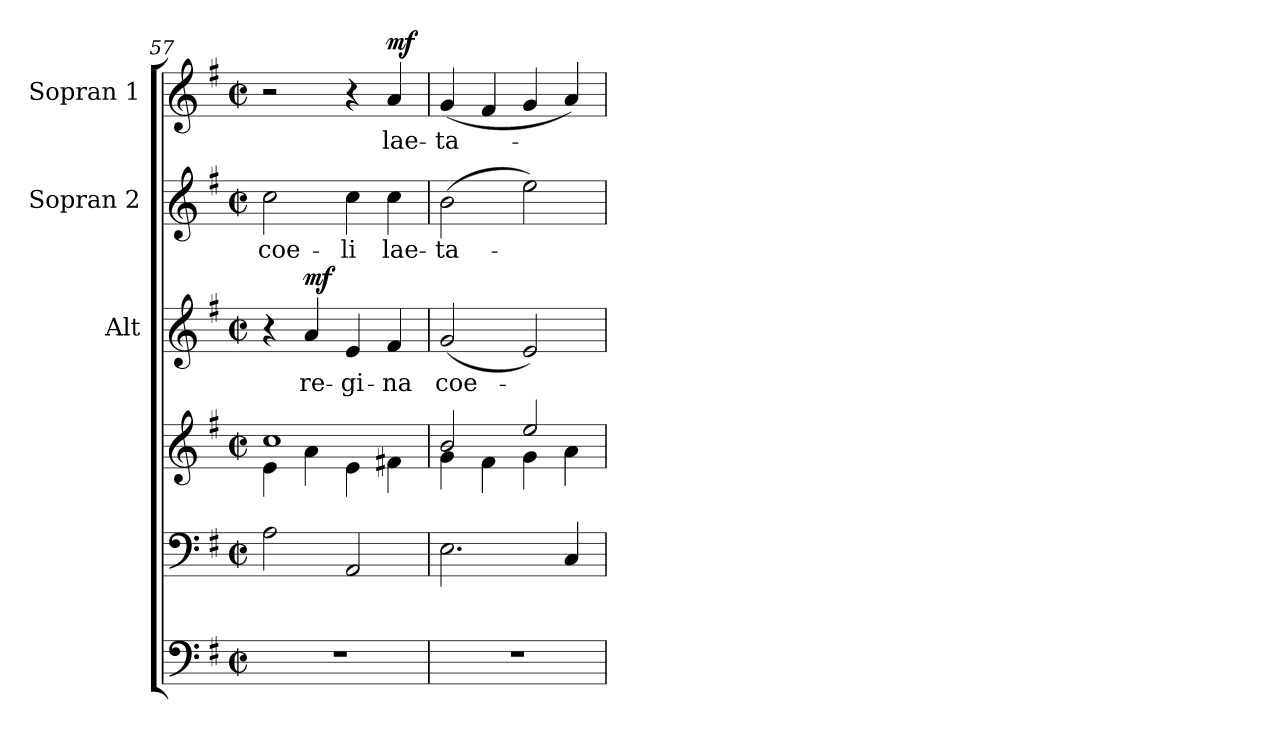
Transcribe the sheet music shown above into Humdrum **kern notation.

**kern	**kern	**kern	**kern	**text	**dynam	**kern	**text	**kern	**text	**dynam
*part5	*part4	*part4	*part3	*part3	*part3	*part2	*part2	*part1	*part1	*part1
*staff6	*staff5	*staff4	*staff3	*staff3	*staff3	*staff2	*staff2	*staff1	*staff1	*staff1
*	*	*	*I"Alt	*	*	*I"Sopran 2	*	*I"Sopran 1	*	*
*	*	*	*I'A.	*	*	*I'S. 2	*	*I'S. 1	*	*
*clefF4	*clefF4	*clefG2	*clefG2	*	*	*clefG2	*	*clefG2	*	*
*k[f#]	*k[f#]	*k[f#]	*k[f#]	*	*	*k[f#]	*	*k[f#]	*	*
*G:	*G:	*G:	*G:	*	*	*G:	*	*G:	*	*
*M2/2	*M2/2	*M2/2	*M2/2	*	*	*M2/2	*	*M2/2	*	*
*met(c|)	*met(c|)	*met(c|)	*met(c|)	*	*	*met(c|)	*	*met(c|)	*	*
=57	=57	=57	=57	=57	=57	=57	=57	=57	=57	=57
*	*	*^	*	*	*	*	*	*	*	*
!	!	!	!	!	!	!	!	!LO:LY:b	!	!	!
1r	2A\	1cc	4e\	4r	.	.	2cc\	coe-	2r	.	.
!	!	!	!	!	!LO:LY:b	!LO:DY:a	!	!	!	!	!
.	.	.	4a\	4a/	re-	mf	.	.	.	.	.
!	!	!	!	!	!LO:LY:b	!	!	!LO:LY:b	!	!	!
.	2AA/	.	4e\	4e/	-gi-	.	4cc\	-li	4r	.	.
!	!	!	!	!	!LO:LY:b	!	!	!LO:LY:b	!	!LO:LY:b	!LO:DY:a
.	.	.	4f#X\	4f#/	-na	.	4cc\	lae-	4a/	lae-	mf
!!LO:LB:g=z
=58	=58	=58	=58	=58	=58	=58	=58	=58	=58	=58	=58
!	!	!	!	!	!LO:LY:b	!	!	!LO:LY:b	!	!LO:LY:b	!
1r	2.E\	2b/	4g\	(<2g/	coe-	.	(>2b\	-ta-	(<4g/	-ta-	.
.	.	.	4f#\	.	.	.	.	.	4f#/	.	.
.	.	2ee/	4g\	2e/)	.	.	2ee\)	.	4g/	.	.
.	4C/	.	4a\	.	.	.	.	.	4a/)	.	.
*	*	*v	*v	*	*	*	*	*	*	*	*
=	=	=	=	=	=	=	=	=	=	=
*-	*-	*-	*-	*-	*-	*-	*-	*-	*-	*-
